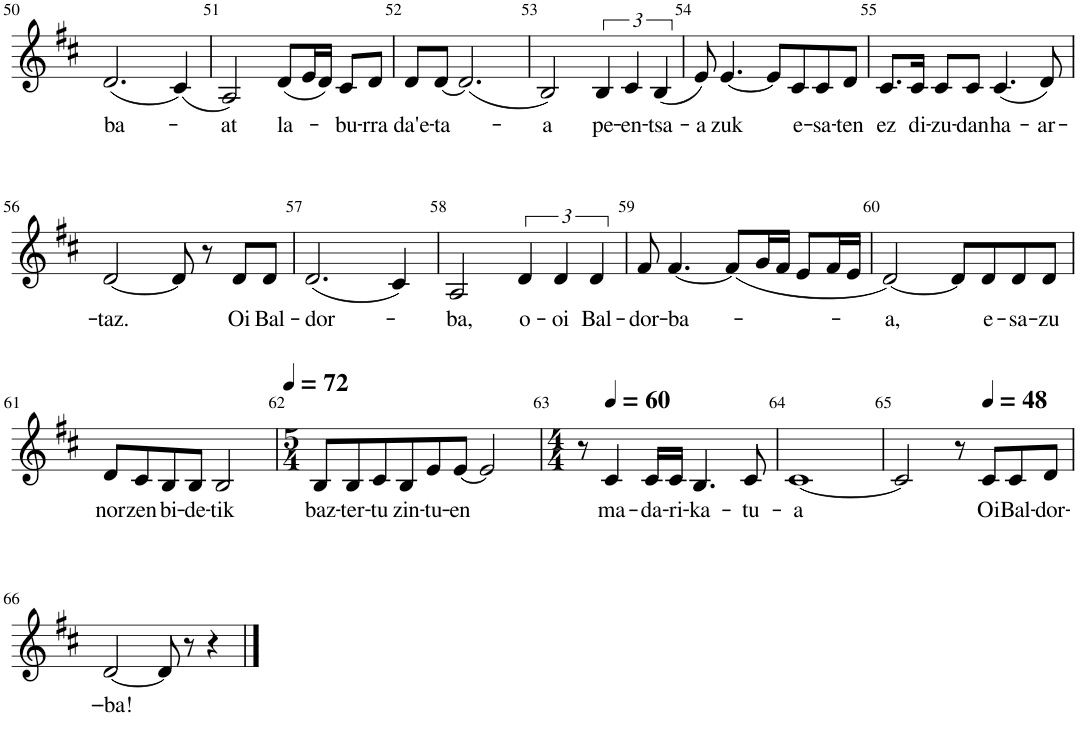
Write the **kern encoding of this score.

**kern	**text
*part1	*part1
*staff1	*staff1
*I"Alto	*
*I'A.	*
!!LO:PB:g=z
*clefG2	*
*k[f#c#]	*
*M4/4	*
=50	=50
!	!LO:LY:b
(2.d/	ba-
(4c#/)	.
=51	=51
!	!LO:LY:b
2A/)	-at
!	!LO:LY:b
(8d/L	la-
16e/L	.
16d/JJ)	.
!	!LO:LY:b
8c#/L	-bu-
!	!LO:LY:b
8d/J	-rra
=52	=52
!	!LO:LY:b
8d/L	da'e-
!	!LO:LY:b
[8d/J	-ta-
(2.d/]	.
=53	=53
!	!LO:LY:b
2B/)	-a
!	!LO:LY:b
6B/	pe-
!	!LO:LY:b
6c#/	-en-
!	!LO:LY:b
(6B/	-tsa-
=54	=54
!	!LO:LY:b
8e/)	-a
!	!LO:LY:b
[4.e/	-zuk
8e/L]	.
!	!LO:LY:b
8c#/	e-
!	!LO:LY:b
8c#/	-sa-
!	!LO:LY:b
8d/J	-ten
=55	=55
!	!LO:LY:b
8.c#/L	ez
!	!LO:LY:b
16c#/Jk	di-
!	!LO:LY:b
8c#/L	-zu-
!	!LO:LY:b
8c#/J	-dan
!	!LO:LY:b
(4.c#/	ha-
!	!LO:LY:b
8d/)	-ar-
!!LO:LB:g=z
=56	=56
!	!LO:LY:b
[2d/	-taz.
8d/]	.
8r	.
!	!LO:LY:b
8d/L	Oi
!	!LO:LY:b
8d/J	Bal-
=57	=57
!	!LO:LY:b
(2.d/	-dor-
4c#/)	.
=58	=58
!	!LO:LY:b
2A/	-ba,
!	!LO:LY:b
6d/	o-
!	!LO:LY:b
6d/	-oi
!	!LO:LY:b
6d/	Bal-
=59	=59
!	!LO:LY:b
8f#/	-dor-
!	!LO:LY:b
[4.f#/	-ba-
(8f#/L]	.
16g/L	.
16f#/JJ	.
8e/L	.
16f#/L	.
16e/JJ	.
=60	=60
!	!LO:LY:b
[2d/)	-a,
8d/L]	.
!	!LO:LY:b
8d/	e-
!	!LO:LY:b
8d/	-sa-
!	!LO:LY:b
8d/J	-zu
!!LO:LB:g=z
=61	=61
!	!LO:LY:b
8d/L	nor
!	!LO:LY:b
8c#/	zen
!	!LO:LY:b
8B/	bi-
!	!LO:LY:b
8B/J	-de-
!	!LO:LY:b
2B/	-tik
=62	=62
*M5/4	*
*MM72	*
!	!LO:LY:b
8B/L	baz-
!	!LO:LY:b
8B/	-ter-
!	!LO:LY:b
8c#/	-tu
!	!LO:LY:b
8B/	zin-
!	!LO:LY:b
8e/	-tu-
!	!LO:LY:b
[8e/J	-en
2e/]	.
=63	=63
*M4/4	*
8r	.
*MM60	*
!	!LO:LY:b
4c#/	ma-
!	!LO:LY:b
16c#/LL	-da-
!	!LO:LY:b
16c#/JJ	-ri-
!	!LO:LY:b
4.B/	-ka-
!	!LO:LY:b
8c#/	-tu-
=64	=64
!	!LO:LY:b
[1c#	-a
=65	=65
2c#/]	.
8r	.
*MM48	*
!	!LO:LY:b
8c#/L	Oi
!	!LO:LY:b
8c#/	Bal-
!	!LO:LY:b
8d/J	-dor-
!!LO:LB:g=z
=66	=66
!	!LO:LY:b
[2d/	-ba!-
8d/]	.
8r	.
4r	.
==	==
*-	*-
